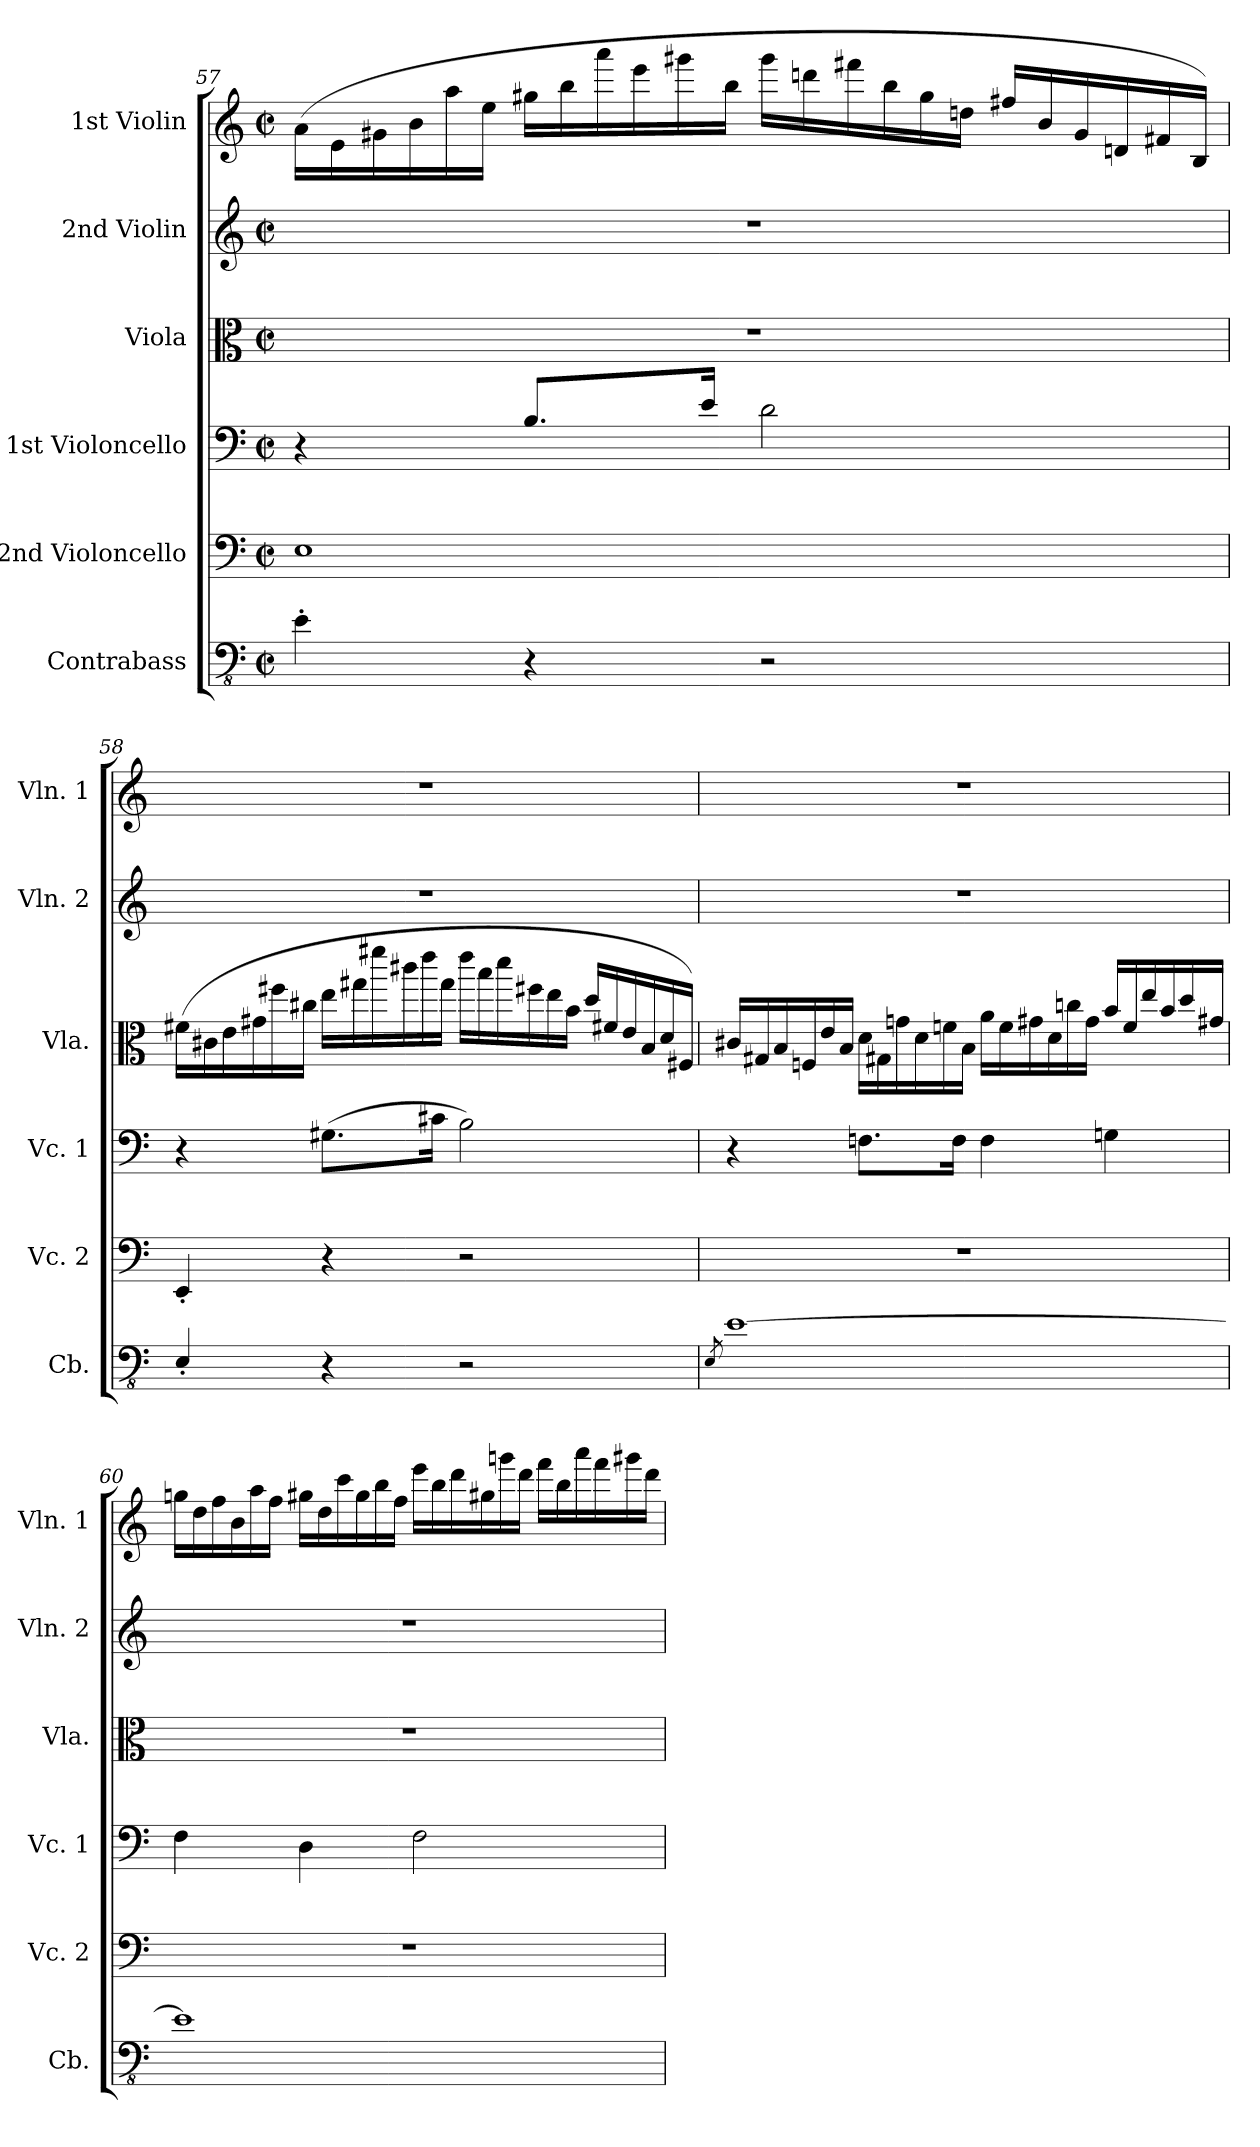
**kern	**kern	**kern	**kern	**kern	**kern
*part6	*part5	*part4	*part3	*part2	*part1
*staff6	*staff5	*staff4	*staff3	*staff2	*staff1
*I"Contrabass	*I"2nd Violoncello	*I"1st Violoncello	*I"Viola	*I"2nd Violin	*I"1st Violin
*I'Cb.	*I'Vc. 2	*I'Vc. 1	*I'Vla.	*I'Vln. 2	*I'Vln. 1
!!LO:PB:g=z
*clefFv4	*clefF4	*clefF4	*clefC3	*clefG2	*clefG2
*ITrd7c12	*	*	*	*	*
*k[]	*k[]	*k[]	*k[]	*k[]	*k[]
*M2/2	*M2/2	*M2/2	*M2/2	*M2/2	*M2/2
*met(c|)	*met(c|)	*met(c|)	*met(c|)	*met(c|)	*met(c|)
*	*	*	*	*	*Xtuplet
=57	=57	=57	=57	=57	=57
4EE'\	1E	4r	1r	1r	(24a\LL
.	.	.	.	.	24e\
.	.	.	.	.	24g#X\
.	.	.	.	.	24b\
.	.	.	.	.	24aa\
.	.	.	.	.	24ee\JJ
4r	.	8.B/L	.	.	24gg#X\LL
.	.	.	.	.	24bb\
.	.	.	.	.	24aaa\
.	.	.	.	.	24eee\
.	.	.	.	.	24ggg#X\
.	.	16e/Jk	.	.	.
.	.	.	.	.	24bb\JJ
2r	.	2d\	.	.	24ggg#\LL
.	.	.	.	.	24dddn\
.	.	.	.	.	24fff#X\
.	.	.	.	.	24bb\
.	.	.	.	.	24gg#\
.	.	.	.	.	24ddn\JJ
.	.	.	.	.	24ff#X/LL
.	.	.	.	.	24b/
.	.	.	.	.	24g#/
.	.	.	.	.	24dn/
.	.	.	.	.	24f#X/
.	.	.	.	.	24B/JJ)
!!LO:LB:g=z
=58	=58	=58	=58	=58	=58
*	*	*	*Xtuplet	*	*
4EEE'/	4EE'/	4r	(24f#X\LL	1r	1r
.	.	.	24c#X\	.	.
.	.	.	24e\	.	.
.	.	.	24g#X\	.	.
.	.	.	24ff#X\	.	.
.	.	.	24cc#X\JJ	.	.
4r	4r	(8.G#X\L	24ee\LL	.	.
.	.	.	24gg#X\	.	.
.	.	.	24fff#X\	.	.
.	.	.	24ccc#X\	.	.
.	.	.	24eee\	.	.
.	.	16c#X\Jk	.	.	.
.	.	.	24gg#\JJ	.	.
2r	2r	2B\)	24eee\LL	.	.
.	.	.	24bb\	.	.
.	.	.	24ddd\	.	.
.	.	.	24ff#X\	.	.
.	.	.	24ee\	.	.
.	.	.	24b\JJ	.	.
.	.	.	24dd\LL	.	.
.	.	.	24f#X/	.	.
.	.	.	24e/	.	.
.	.	.	24B/	.	.
.	.	.	24d/	.	.
.	.	.	24F#X/JJ)	.	.
!!LO:PB:g=z
=59	=59	=59	=59	=59	=59
8qEEE/	.	.	.	.	.
*	*	*^	*	*	*
[1EE	1r	4r	4ryy	24c#X/LL	1r	1r
.	.	.	.	24G#X/	.	.
.	.	.	.	24B/	.	.
.	.	.	.	24Fn/	.	.
.	.	.	.	24e/	.	.
.	.	.	.	24B/JJ	.	.
.	.	8.Fn\L	8.ryy	24d\LL	.	.
.	.	.	.	24G#X\	.	.
.	.	.	.	24gn\	.	.
.	.	.	.	24d\	.	.
.	.	.	.	24fn\	.	.
.	.	16F\Jk	2ryy	.	.	.
.	.	.	.	24B\JJ	.	.
.	.	4F\	.	24a\LL	.	.
.	.	.	.	24f\	.	.
.	.	.	.	24g#X\	.	.
.	.	.	.	24d\	.	.
.	.	.	.	24ccn\	.	.
.	.	.	.	24g#\JJ	.	.
.	.	4Gn\	.	24b/LL	.	.
.	.	.	.	24f/	.	.
.	.	.	.	24ee/	.	.
.	.	.	.	24b/	.	.
.	.	.	.	24dd/	.	.
.	.	.	16ryy	.	.	.
.	.	.	.	24g#X/JJ	.	.
!!LO:LB:g=z
=60	=60	=60	=60	=60	=60	=60
1EE]	1r	4F\	2ryy	1r	1r	24ggn\LL
.	.	.	.	.	.	24dd\
.	.	.	.	.	.	24ff\
.	.	.	.	.	.	24b\
.	.	.	.	.	.	24aa\
.	.	.	.	.	.	24ff\JJ
.	.	4D\	.	.	.	24gg#X\LL
.	.	.	.	.	.	24dd\
.	.	.	.	.	.	24ccc\
.	.	.	.	.	.	24gg#\
.	.	.	.	.	.	24bb\
.	.	.	.	.	.	24ff\JJ
.	.	2F\	2ryy	.	.	24eee\LL
.	.	.	.	.	.	24bb\
.	.	.	.	.	.	24ddd\
.	.	.	.	.	.	24gg#X\
.	.	.	.	.	.	24gggn\
.	.	.	.	.	.	24ddd\JJ
.	.	.	.	.	.	24fff\LL
.	.	.	.	.	.	24bb\
.	.	.	.	.	.	24aaa\
.	.	.	.	.	.	24fff\
.	.	.	.	.	.	24ggg#X\
.	.	.	.	.	.	24ddd\JJ
*	*	*v	*v	*	*	*
=	=	=	=	=	=
*-	*-	*-	*-	*-	*-
